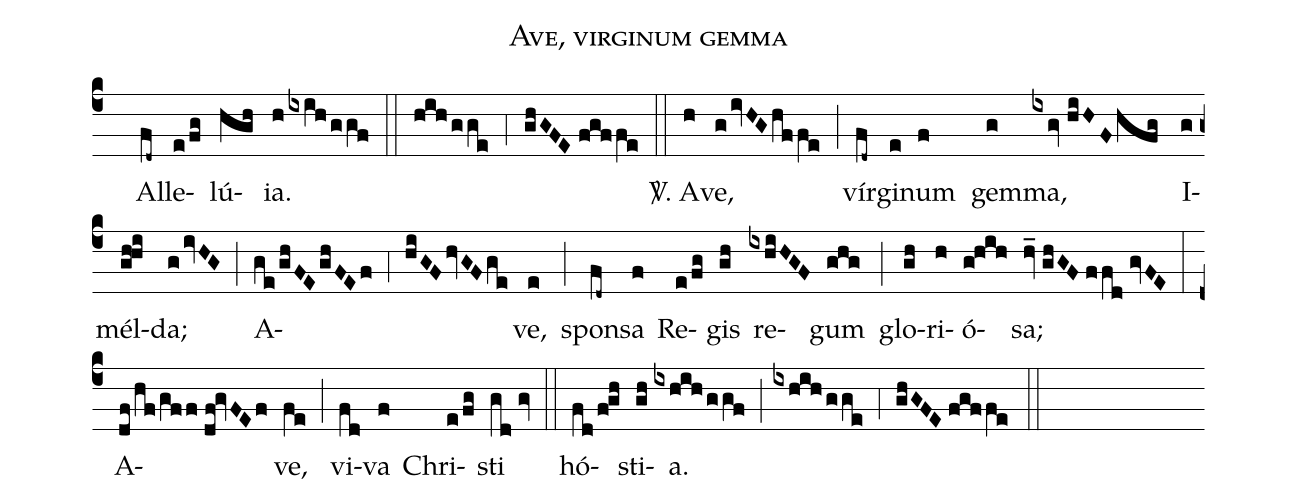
name:Ave, virginum gemma;
mode:IV;
office-part:Alleluia;
%%
(c4) () Al(fd~)le(e/fg)lú(hgh)ia.(h/ixih/ggf) (::) (hih/gge) (,4) (ghGFE//fgffe) (::) <sp>V/</sp>. A(h)ve,(g/ivHG/hffe) (;) vír(fd~)gi(e)num(f) gem(g)ma,(ixgv//hiHF/hfg) I(g)mél(gh!hi)da;(g/ivHG) (;) A(ge/ghFE/ghFEf)(,4)(hiGF/hvGF/ge)ve,(e) (;) spon(fd~)sa(f) Re(e/fg)gis(gh) re(ixhiHGF)gum(ghg) (;) glo(gh)ri(h)ó(g!hih)sa;(hv_//ghGF//ffd//gvFE) (:) A(df/hf/gff//df!gvFEf)ve,(fe) (;) vi(fd)va(f) Chri(e/fg)sti(gd//gv) (::) hó(fd/f!gh)sti(gh)a.(ixhih/ggf) (;) (ixhih/gge) (,4) (ghGFE//fgffe) (::)
